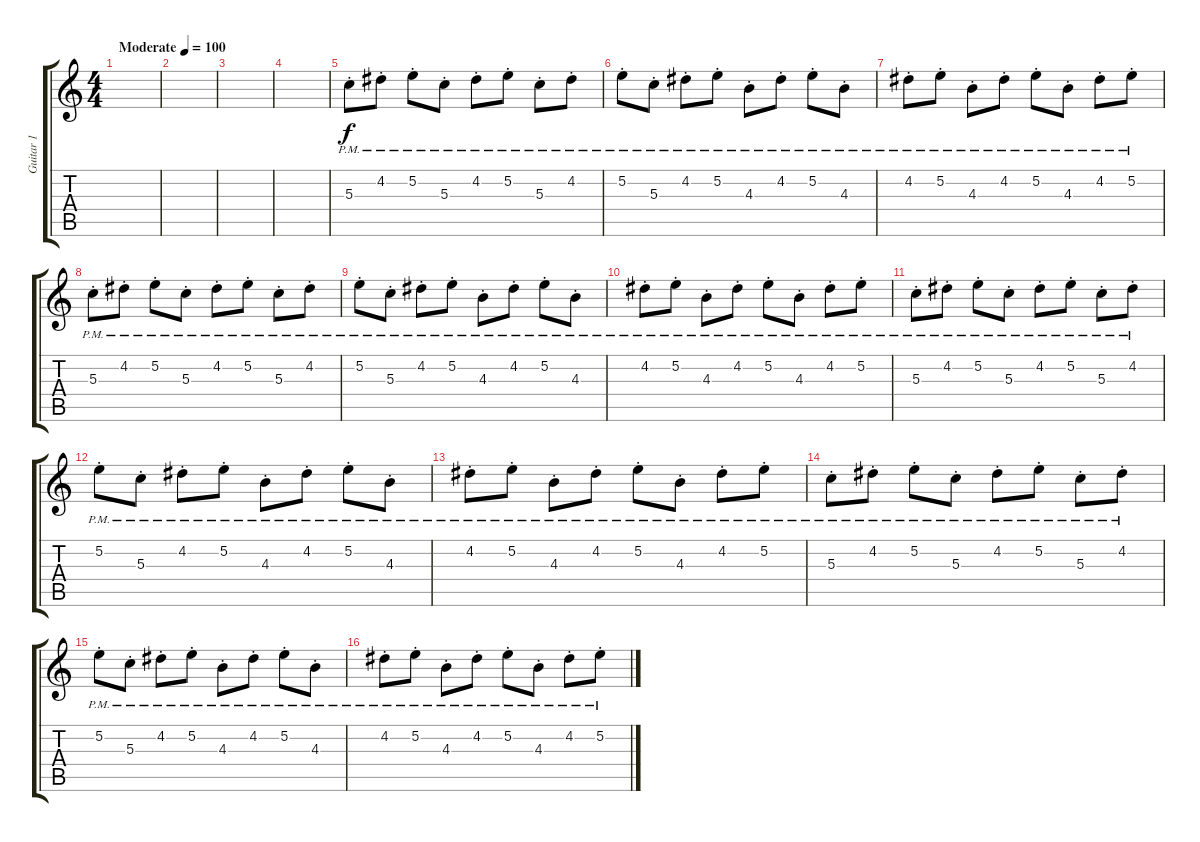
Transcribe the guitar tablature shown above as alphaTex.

\track ("Guitar 1" "Guitar 1") {instrument electricguitarclean}
\staff {score tabs}
\tuning (E4 B3 G3 D3 A2 E2) {hide}
\ts (4 4)
\tempo (100 "Moderate")
\clef g2
\ks c
|
|
|
|
5.3{pm st}.8 4.2{pm st}.8 5.2{pm st}.8 5.3{pm st}.8 4.2{pm st}.8 5.2{pm st}.8 5.3{pm st}.8 4.2{pm st}.8 |
5.2{pm st}.8 5.3{pm st}.8 4.2{pm st}.8 5.2{pm st}.8 4.3{pm st}.8 4.2{pm st}.8 5.2{pm st}.8 4.3{pm st}.8 |
4.2{pm st}.8 5.2{pm st}.8 4.3{pm st}.8 4.2{pm st}.8 5.2{pm st}.8 4.3{pm st}.8 4.2{pm st}.8 5.2{pm st}.8 |
5.3{pm st}.8 4.2{pm st}.8 5.2{pm st}.8 5.3{pm st}.8 4.2{pm st}.8 5.2{pm st}.8 5.3{pm st}.8 4.2{pm st}.8 |
5.2{pm st}.8 5.3{pm st}.8 4.2{pm st}.8 5.2{pm st}.8 4.3{pm st}.8 4.2{pm st}.8 5.2{pm st}.8 4.3{pm st}.8 |
4.2{pm st}.8 5.2{pm st}.8 4.3{pm st}.8 4.2{pm st}.8 5.2{pm st}.8 4.3{pm st}.8 4.2{pm st}.8 5.2{pm st}.8 |
5.3{pm st}.8 4.2{pm st}.8 5.2{pm st}.8 5.3{pm st}.8 4.2{pm st}.8 5.2{pm st}.8 5.3{pm st}.8 4.2{pm st}.8 |
5.2{pm st}.8 5.3{pm st}.8 4.2{pm st}.8 5.2{pm st}.8 4.3{pm st}.8 4.2{pm st}.8 5.2{pm st}.8 4.3{pm st}.8 |
4.2{pm st}.8 5.2{pm st}.8 4.3{pm st}.8 4.2{pm st}.8 5.2{pm st}.8 4.3{pm st}.8 4.2{pm st}.8 5.2{pm st}.8 |
5.3{pm st}.8 4.2{pm st}.8 5.2{pm st}.8 5.3{pm st}.8 4.2{pm st}.8 5.2{pm st}.8 5.3{pm st}.8 4.2{pm st}.8 |
5.2{pm st}.8 5.3{pm st}.8 4.2{pm st}.8 5.2{pm st}.8 4.3{pm st}.8 4.2{pm st}.8 5.2{pm st}.8 4.3{pm st}.8 |
4.2{pm st}.8 5.2{pm st}.8 4.3{pm st}.8 4.2{pm st}.8 5.2{pm st}.8 4.3{pm st}.8 4.2{pm st}.8 5.2{pm st}.8
